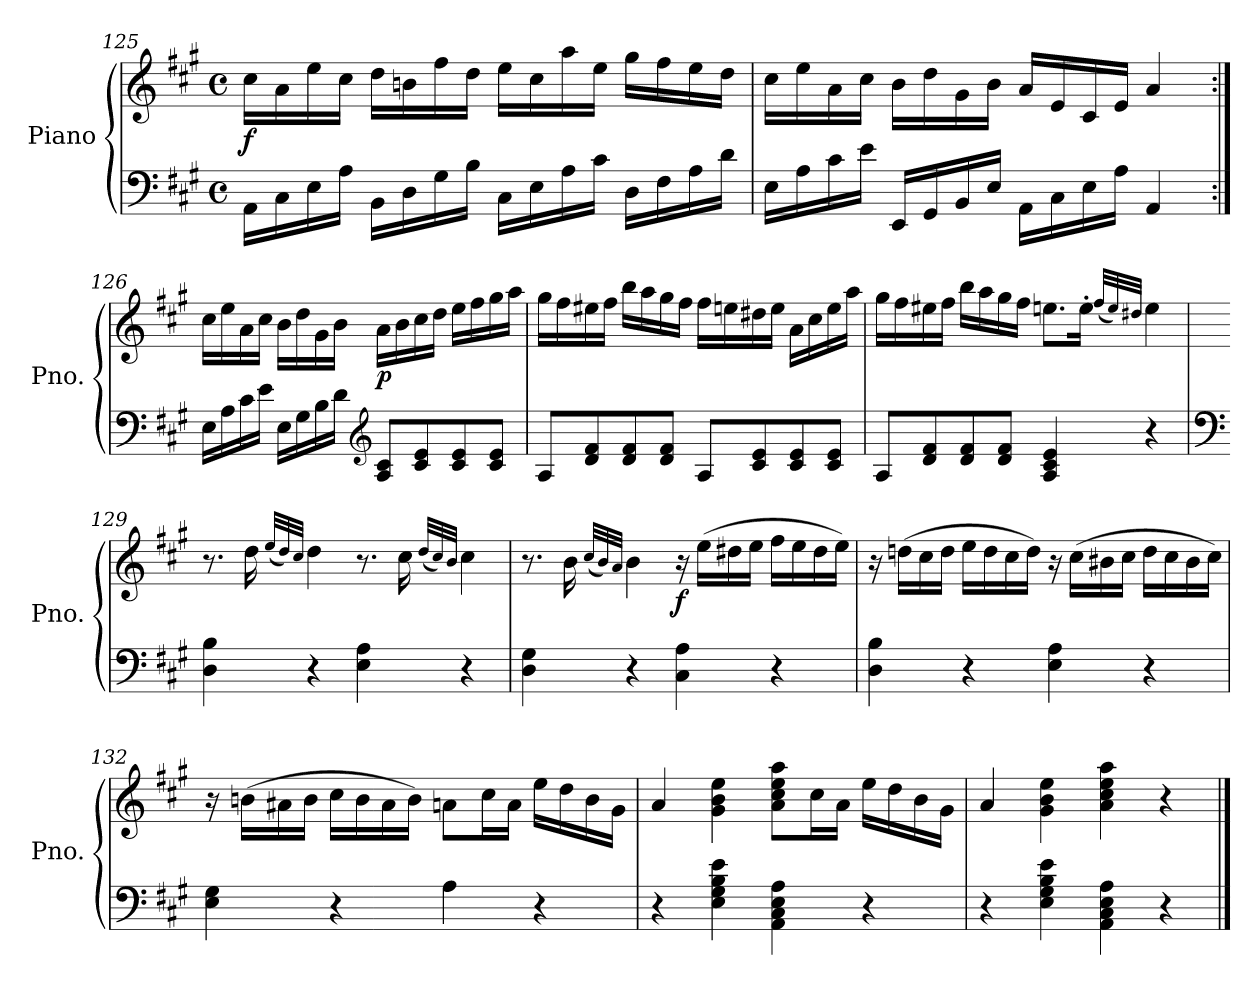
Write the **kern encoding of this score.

**kern	**kern	**dynam
*part1	*part1	*part1
*staff2	*staff1	*staff1/2
*I"Piano	*	*
*I'Pno.	*	*
*clefF4	*clefG2	*
*k[f#c#g#]	*k[f#c#g#]	*
*M4/4	*M4/4	*
*met(c)	*met(c)	*
=125	=125	=125
!	!	!LO:DY:b
16AA\LL	16cc#\LL	f
16C#\	16a\	.
16E\	16ee\	.
16A\JJ	16cc#\JJ	.
16BB\LL	16dd\LL	.
16D\	16bn\	.
16G#\	16ff#\	.
16B\JJ	16dd\JJ	.
16C#\LL	16ee\LL	.
16E\	16cc#\	.
16A\	16aa\	.
16c#\JJ	16ee\JJ	.
16D\LL	16gg#\LL	.
16F#\	16ff#\	.
16A\	16ee\	.
16d\JJ	16dd\JJ	.
=126	=126	=126
16E\LL	16cc#\LL	.
16A\	16ee\	.
16c#\	16a\	.
16e\JJ	16cc#\JJ	.
16EE/LL	16b\LL	.
16GG#/	16dd\	.
16BB/	16g#\	.
16E/JJ	16b\JJ	.
16AA\LL	16a/LL	.
16C#\	16e/	.
16E\	16c#/	.
16A\JJ	16e/JJ	.
4AA/	4a/	.
=126X3:|!	=126X3:|!	=126X3:|!
16E\LL	16cc#\LL	.
16A\	16ee\	.
16c#\	16a\	.
16e\JJ	16cc#\JJ	.
16E\LL	16b\LL	.
16G#\	16dd\	.
16B\	16g#\	.
16d\JJ	16b\JJ	.
*clefG2	*	*
!	!	!LO:DY:b
8A/ 8c#/L	16a\LL	p
.	16b\	.
8c#/ 8e/	16cc#\	.
.	16dd\JJ	.
8c#/ 8e/	16ee\LL	.
.	16ff#\	.
8c#/ 8e/J	16gg#\	.
.	16aa\JJ	.
=127	=127	=127
8A/L	16gg#\LL	.
.	16ff#\	.
8d/ 8f#/	16ee#X\	.
.	16ff#\JJ	.
8d/ 8f#/	16bb\LL	.
.	16aa\	.
8d/ 8f#/J	16gg#\	.
.	16ff#\JJ	.
8A/L	16ff#\LL	.
.	16een\	.
8c#/ 8e/	16dd#X\	.
.	16ee\JJ	.
8c#/ 8e/	16a\LL	.
.	16cc#\	.
8c#/ 8e/J	16ee\	.
.	16aa\JJ	.
=128	=128	=128
8A/L	16gg#\LL	.
.	16ff#\	.
8d/ 8f#/	16ee#X\	.
.	16ff#\JJ	.
8d/ 8f#/	16bb\LL	.
.	16aa\	.
8d/ 8f#/J	16gg#\	.
.	16ff#\JJ	.
4A/ 4c#/ 4e/	8.een\L	.
.	16ee'\Jk	.
.	(<32qff#/LLL	.
.	32qee/)	.
.	32qdd#X/JJJ	.
4r	4ee\	.
=129	=129	=129
*clefF4	*	*
4D\ 4B\	8.r	.
.	16dd\	.
.	(<32qee/LLL	.
.	32qdd/)	.
.	32qcc#/JJJ	.
4r	4dd\	.
4E\ 4A\	8.r	.
.	16cc#\	.
.	(<32qdd/LLL	.
.	32qcc#/)	.
.	32qb/JJJ	.
4r	4cc#\	.
=130	=130	=130
4D\ 4G#\	8.r	.
.	16b\	.
.	(<32qcc#/LLL	.
.	32qb/)	.
.	32qa/JJJ	.
4r	4b\	.
!	!	!LO:DY:b
4C#\ 4A\	16r	f
.	(>16ee\LL	.
.	16dd#X\	.
.	16ee\JJ	.
4r	16ff#\LL	.
.	16ee\	.
.	16dd#\	.
.	16ee\JJ)	.
=131	=131	=131
4D\ 4B\	16r	.
.	(>16ddn\LL	.
.	16cc#\	.
.	16dd\JJ	.
4r	16ee\LL	.
.	16dd\	.
.	16cc#\	.
.	16dd\JJ)	.
4E\ 4A\	16r	.
.	(>16cc#\LL	.
.	16b#X\	.
.	16cc#\JJ	.
4r	16dd\LL	.
.	16cc#\	.
.	16b#\	.
.	16cc#\JJ)	.
=132	=132	=132
4E\ 4G#\	16r	.
.	(>16bn\LL	.
.	16a#X\	.
.	16b\JJ	.
4r	16cc#\LL	.
.	16b\	.
.	16a#\	.
.	16b\JJ)	.
4A\	8an\L	.
.	16cc#\L	.
.	16a\JJ	.
4r	16ee\LL	.
.	16dd\	.
.	16b\	.
.	16g#\JJ	.
=133	=133	=133
4r	4a/	.
4E\ 4G#\ 4B\ 4e\	4g#\ 4b\ 4ee\	.
4AA\ 4C#\ 4E\ 4A\	8a!\ 8cc#\ 8ee\ 8aa\L	.
.	16cc#\L	.
.	16a\JJ	.
4r	16ee\LL	.
.	16dd\	.
.	16b\	.
.	16g#\JJ	.
=134	=134	=134
4r	4a/	.
4E\ 4G#\ 4B\ 4e\	4g#\ 4b\ 4ee\	.
4AA\ 4C#\ 4E\ 4A\	4a\ 4cc#\ 4ee\ 4aa\	.
4r	4r	.
==	==	==
*-	*-	*-
